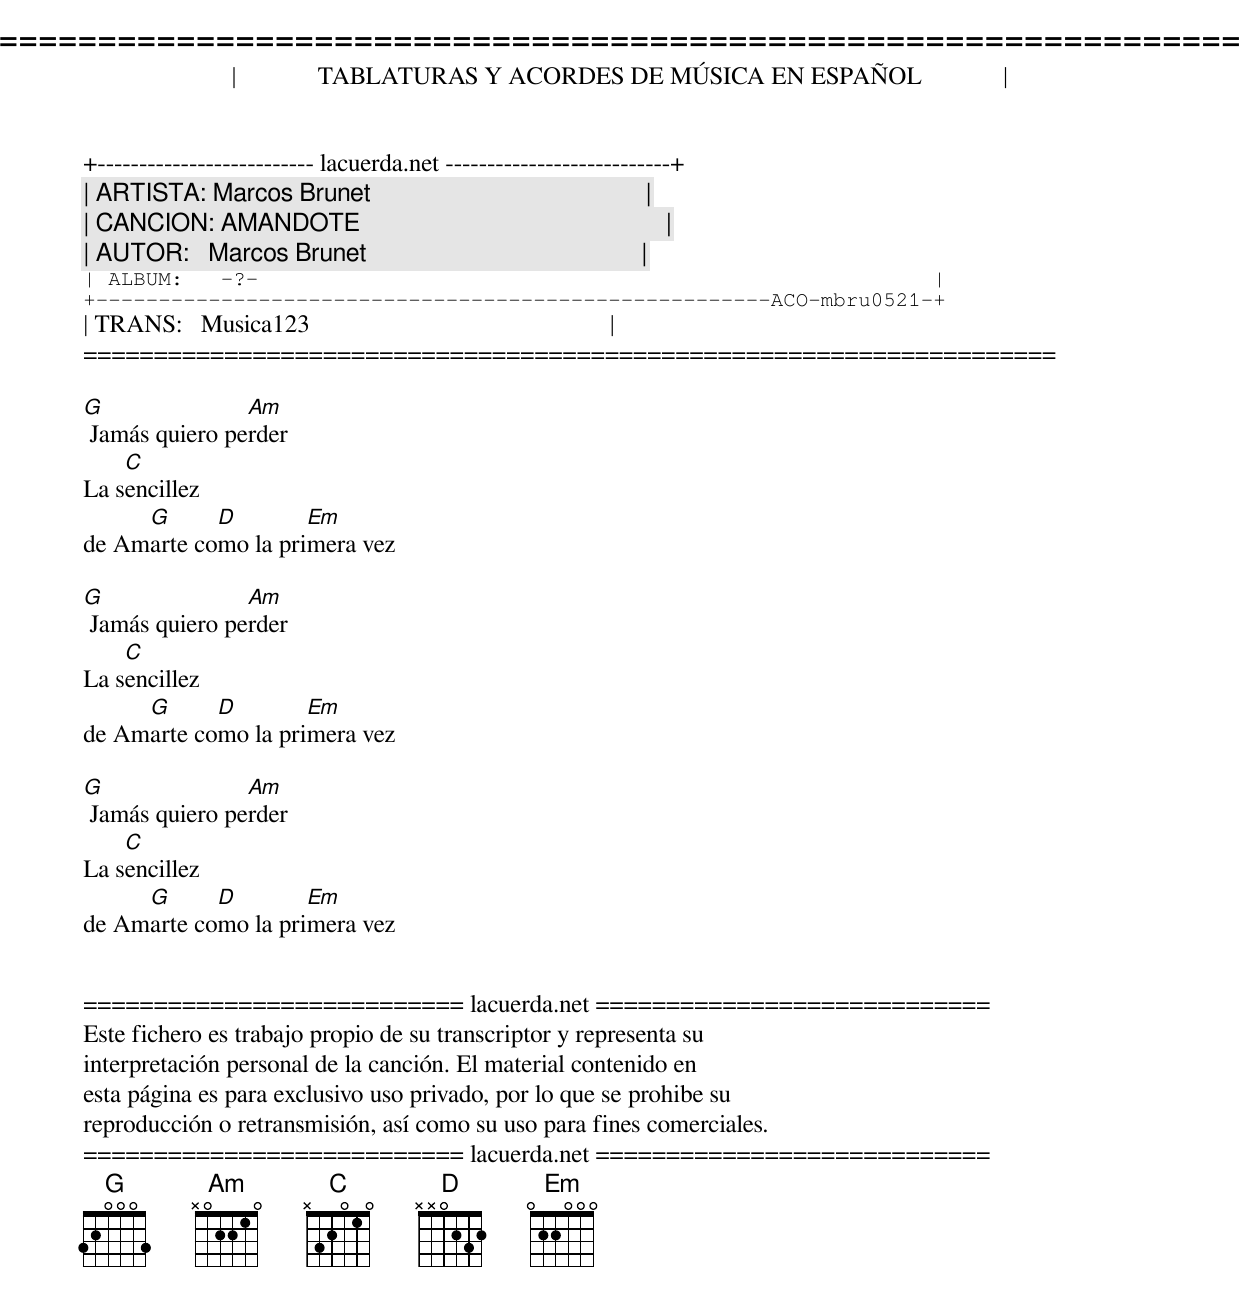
=====================================================================
|             TABLATURAS Y ACORDES DE MÚSICA EN ESPAÑOL             |
+-------------------------- lacuerda.net ---------------------------+
| ARTISTA: Marcos Brunet                                            |
| CANCION: AMANDOTE                                                 |
| AUTOR:   Marcos Brunet                                            |
| ALBUM:   -?-                                                      |
+------------------------------------------------------ACO-mbru0521-+
| TRANS:   Musica123                                                |
=====================================================================

G               Am
 Jamás quiero perder
    C
La sencillez
     G      D        Em
de Amarte como la primera vez

G               Am
 Jamás quiero perder
    C
La sencillez
     G      D        Em
de Amarte como la primera vez

G               Am
 Jamás quiero perder
    C
La sencillez
     G      D        Em
de Amarte como la primera vez


=========================== lacuerda.net ============================
Este fichero es trabajo propio de su transcriptor y representa su
interpretación personal de la canción. El material contenido en
esta página es para exclusivo uso privado, por lo que se prohibe su
reproducción o retransmisión, así como su uso para fines comerciales.
=========================== lacuerda.net ============================
